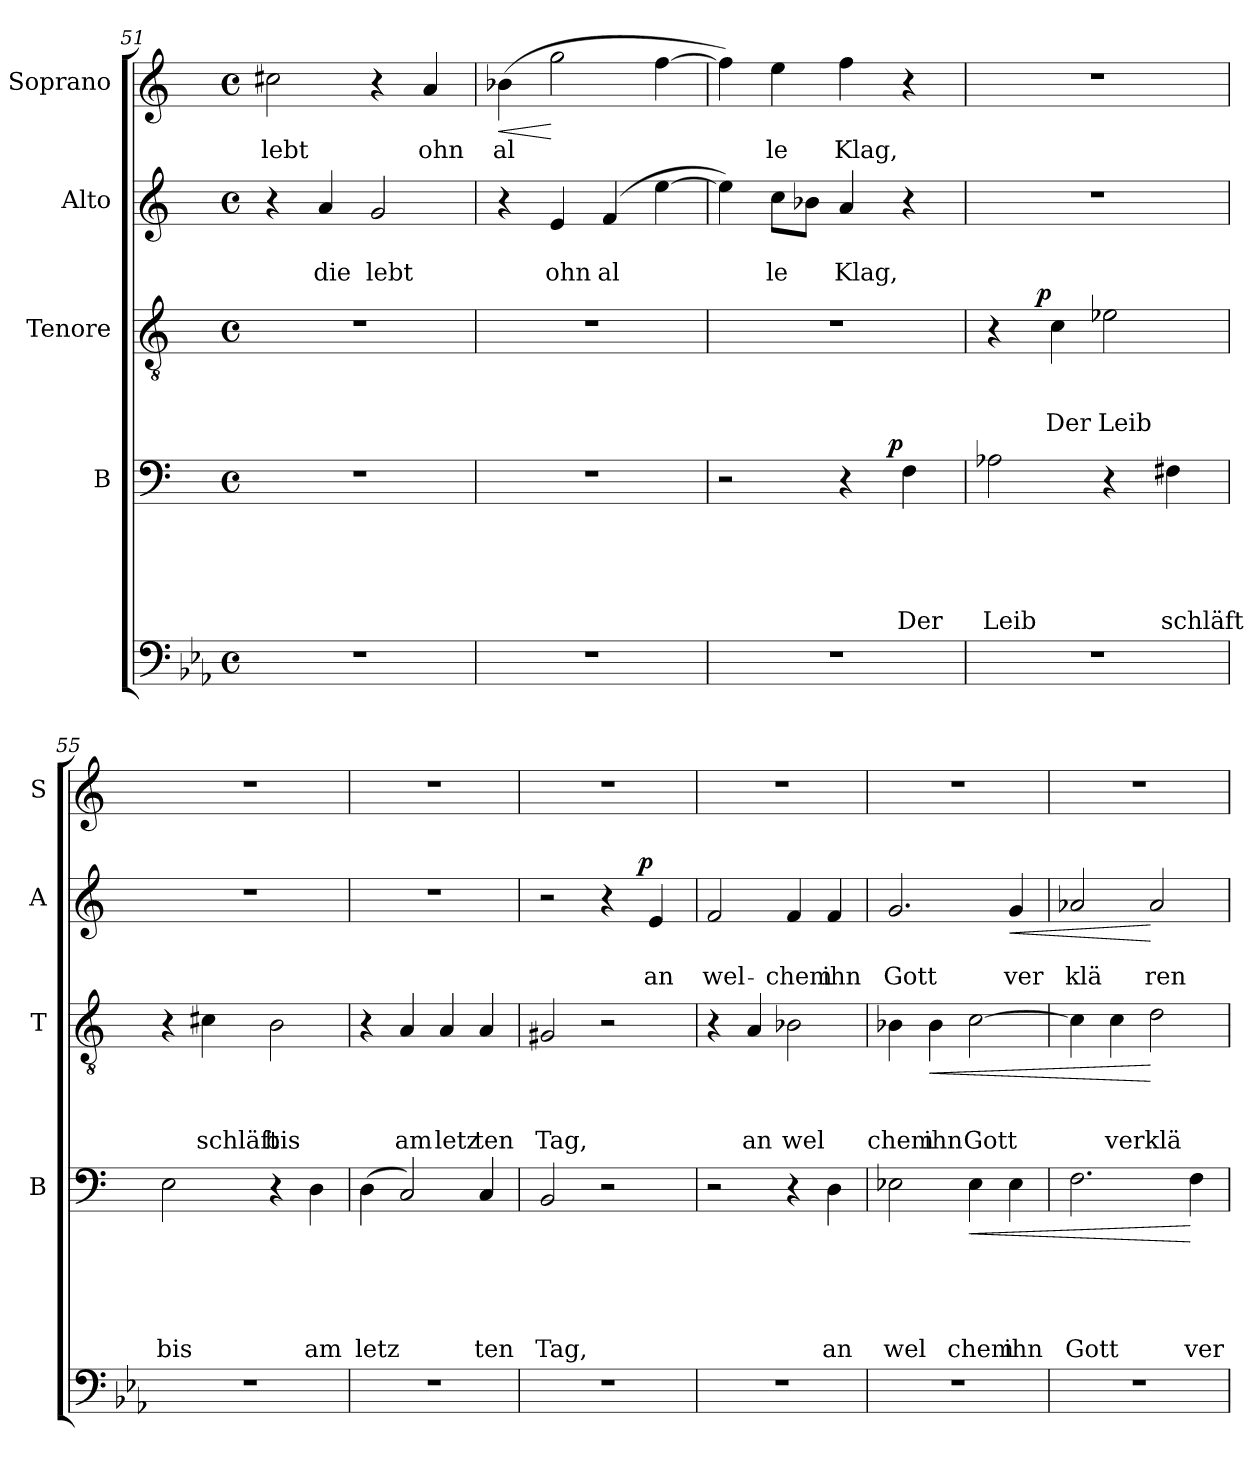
**kern	**kern	**text	**text	**text	**text	**text	**dynam	**kern	**text	**text	**text	**dynam	**kern	**text	**text	**dynam	**kern	**text	**dynam
*part5	*part4	*part4	*part4	*part4	*part4	*part4	*part4	*part3	*part3	*part3	*part3	*part3	*part2	*part2	*part2	*part2	*part1	*part1	*part1
*staff5	*staff4	*staff4	*staff4	*staff4	*staff4	*staff4	*staff4	*staff3	*staff3	*staff3	*staff3	*staff3	*staff2	*staff2	*staff2	*staff2	*staff1	*staff1	*staff1
*	*I"B	*	*	*	*	*	*	*I"Tenore	*	*	*	*	*I"Alto	*	*	*	*I"Soprano	*	*
*	*I'B	*	*	*	*	*	*	*I'T	*	*	*	*	*I'A	*	*	*	*I'S	*	*
*clefF4	*clefF4	*	*	*	*	*	*	*clefGv2	*	*	*	*	*clefG2	*	*	*	*clefG2	*	*
*k[b-e-a-]	*k[]	*	*	*	*	*	*	*k[]	*	*	*	*	*k[]	*	*	*	*k[]	*	*
*E-:	*C:	*	*	*	*	*	*	*C:	*	*	*	*	*C:	*	*	*	*C:	*	*
*M4/4	*M4/4	*	*	*	*	*	*	*M4/4	*	*	*	*	*M4/4	*	*	*	*M4/4	*	*
*met(c)	*met(c)	*	*	*	*	*	*	*met(c)	*	*	*	*	*met(c)	*	*	*	*met(c)	*	*
=51	=51	=51	=51	=51	=51	=51	=51	=51	=51	=51	=51	=51	=51	=51	=51	=51	=51	=51	=51
!	!	!	!	!	!	!	!	!	!	!	!	!	!	!	!	!	!	!LO:LY:b	!
1r	1r	.	.	.	.	.	.	1r	.	.	.	.	4r	.	.	.	2cc#X\	lebt	.
!	!	!	!	!	!	!	!	!	!	!	!	!	!	!	!LO:LY:b	!	!	!	!
.	.	.	.	.	.	.	.	.	.	.	.	.	4a/	.	die	.	.	.	.
!	!	!	!	!	!	!	!	!	!	!	!	!	!	!	!LO:LY:b	!	!	!	!
.	.	.	.	.	.	.	.	.	.	.	.	.	2g/	.	lebt	.	4r	.	.
!	!	!	!	!	!	!	!	!	!	!	!	!	!	!	!	!	!	!LO:LY:b	!
.	.	.	.	.	.	.	.	.	.	.	.	.	.	.	.	.	4a/	ohn	.
=52	=52	=52	=52	=52	=52	=52	=52	=52	=52	=52	=52	=52	=52	=52	=52	=52	=52	=52	=52
!	!	!	!	!	!	!	!	!	!	!	!	!	!	!	!	!	!	!LO:LY:b	!LO:HP:b
1r	1r	.	.	.	.	.	.	1r	.	.	.	.	4r	.	.	.	(>4b-X\	al	<
!	!	!	!	!	!	!	!	!	!	!	!	!	!	!	!LO:LY:b	!	!	!	!
.	.	.	.	.	.	.	.	.	.	.	.	.	4e/	.	ohn	.	2gg\	.	[
!	!	!	!	!	!	!	!	!	!	!	!	!	!	!	!LO:LY:b	!	!	!	!
.	.	.	.	.	.	.	.	.	.	.	.	.	(4f/	.	al	.	.	.	.
.	.	.	.	.	.	.	.	.	.	.	.	.	[>4ee\	.	.	.	[>4ff\	.	.
=53	=53	=53	=53	=53	=53	=53	=53	=53	=53	=53	=53	=53	=53	=53	=53	=53	=53	=53	=53
*	*^	*	*	*	*	*	*	*	*	*	*	*	*	*	*	*	*	*	*
1r	2r	2ryy	.	.	.	.	.	.	1r	.	.	.	.	4ee\])	.	.	.	4ff\])	.	.
!	!	!	!	!	!	!	!	!	!	!	!	!	!	!	!	!LO:LY:b	!	!	!LO:LY:b	!
.	.	.	.	.	.	.	.	.	.	.	.	.	.	8cc\L	.	le	.	4ee\	le	.
.	.	.	.	.	.	.	.	.	.	.	.	.	.	8b-X\J	.	.	.	.	.	.
!	!	!	!	!	!	!	!	!	!	!	!	!	!	!	!	!LO:LY:b	!	!	!LO:LY:b	!
.	4r	8..ryy	.	.	.	.	.	.	.	.	.	.	.	4a/	.	Klag,	.	4ff\	Klag,	.
!	!	!	!	!	!	!	!	!LO:DY:a	!	!	!	!	!	!	!	!	!	!	!	!
.	.	4ryy	.	.	.	.	.	p	.	.	.	.	.	.	.	.	.	.	.	.
!	!	!	!	!	!	!	!LO:LY:b	!	!	!	!	!	!	!	!	!	!	!	!	!
.	4F\	.	.	.	.	.	Der	.	.	.	.	.	.	4r	.	.	.	4r	.	.
.	.	32ryy	.	.	.	.	.	.	.	.	.	.	.	.	.	.	.	.	.	.
!!LO:PB:g=z
=54	=54	=54	=54	=54	=54	=54	=54	=54	=54	=54	=54	=54	=54	=54	=54	=54	=54	=54	=54	=54
!	!	!	!	!	!	!	!LO:LY:b	!	!	!	!	!	!	!	!	!	!	!	!	!
*	*v	*v	*	*	*	*	*	*	*^	*	*	*	*	*	*	*	*	*	*	*
1r	2A-X\	.	.	.	.	Leib	.	4r	8..ryy	.	.	.	.	1r	.	.	.	1r	.	.
!	!	!	!	!	!	!	!	!	!	!	!	!	!LO:DY:a	!	!	!	!	!	!	!
.	.	.	.	.	.	.	.	.	2ryy	.	.	.	p	.	.	.	.	.	.	.
!	!	!	!	!	!	!	!	!	!	!	!	!LO:LY:b	!	!	!	!	!	!	!	!
.	.	.	.	.	.	.	.	4c\	.	.	.	Der	.	.	.	.	.	.	.	.
!	!	!	!	!	!	!	!	!	!	!	!	!LO:LY:b	!	!	!	!	!	!	!	!
.	4r	.	.	.	.	.	.	2e-X\	.	.	.	Leib	.	.	.	.	.	.	.	.
.	.	.	.	.	.	.	.	.	4ryy	.	.	.	.	.	.	.	.	.	.	.
!	!	!	!	!	!	!LO:LY:b	!	!	!	!	!	!	!	!	!	!	!	!	!	!
.	4F#X\	.	.	.	.	schläft	.	.	.	.	.	.	.	.	.	.	.	.	.	.
.	.	.	.	.	.	.	.	.	32ryy	.	.	.	.	.	.	.	.	.	.	.
=55	=55	=55	=55	=55	=55	=55	=55	=55	=55	=55	=55	=55	=55	=55	=55	=55	=55	=55	=55	=55
!	!	!	!	!	!	!LO:LY:b	!	!	!	!	!	!	!	!	!	!	!	!	!	!
*	*	*	*	*	*	*	*	*v	*v	*	*	*	*	*	*	*	*	*	*	*
1r	2E\	.	.	.	.	bis	.	4r	.	.	.	.	1r	.	.	.	1r	.	.
!	!	!	!	!	!	!	!	!	!	!	!LO:LY:b	!	!	!	!	!	!	!	!
.	.	.	.	.	.	.	.	4c#X\	.	.	schläft	.	.	.	.	.	.	.	.
!	!	!	!	!	!	!	!	!	!	!	!LO:LY:b	!	!	!	!	!	!	!	!
.	4r	.	.	.	.	.	.	2B\	.	.	bis	.	.	.	.	.	.	.	.
!	!	!	!	!	!	!LO:LY:b	!	!	!	!	!	!	!	!	!	!	!	!	!
.	4D\	.	.	.	.	am	.	.	.	.	.	.	.	.	.	.	.	.	.
=56	=56	=56	=56	=56	=56	=56	=56	=56	=56	=56	=56	=56	=56	=56	=56	=56	=56	=56	=56
!	!	!	!	!	!	!LO:LY:b	!	!	!	!	!	!	!	!	!	!	!	!	!
1r	(>4D\	.	.	.	.	letz	.	4r	.	.	.	.	1r	.	.	.	1r	.	.
!	!	!	!	!	!	!	!	!	!	!	!LO:LY:b	!	!	!	!	!	!	!	!
.	2C/)	.	.	.	.	.	.	4A/	.	.	am	.	.	.	.	.	.	.	.
!	!	!	!	!	!	!	!	!	!	!	!LO:LY:b	!	!	!	!	!	!	!	!
.	.	.	.	.	.	.	.	4A/	.	.	letz	.	.	.	.	.	.	.	.
!	!	!	!	!	!	!LO:LY:b	!	!	!	!	!LO:LY:b	!	!	!	!	!	!	!	!
.	4C/	.	.	.	.	ten	.	4A/	.	.	ten	.	.	.	.	.	.	.	.
=57	=57	=57	=57	=57	=57	=57	=57	=57	=57	=57	=57	=57	=57	=57	=57	=57	=57	=57	=57
!	!	!	!	!	!	!LO:LY:b	!	!	!	!	!LO:LY:b	!	!	!	!	!	!	!	!
*	*	*	*	*	*	*	*	*	*	*	*	*	*^	*	*	*	*	*	*
1r	2BB/	.	.	.	.	Tag,	.	2G#X/	.	.	Tag,	.	2r	2ryy	.	.	.	1r	.	.
.	2r	.	.	.	.	.	.	2r	.	.	.	.	4r	8..ryy	.	.	.	.	.	.
!	!	!	!	!	!	!	!	!	!	!	!	!	!	!	!	!	!LO:DY:a	!	!	!
.	.	.	.	.	.	.	.	.	.	.	.	.	.	4ryy	.	.	p	.	.	.
!	!	!	!	!	!	!	!	!	!	!	!	!	!	!	!	!LO:LY:b	!	!	!	!
.	.	.	.	.	.	.	.	.	.	.	.	.	4e/	.	.	an	.	.	.	.
.	.	.	.	.	.	.	.	.	.	.	.	.	.	32ryy	.	.	.	.	.	.
=58	=58	=58	=58	=58	=58	=58	=58	=58	=58	=58	=58	=58	=58	=58	=58	=58	=58	=58	=58	=58
!	!	!	!	!	!	!	!	!	!	!	!	!	!	!	!	!LO:LY:b	!	!	!	!
*	*	*	*	*	*	*	*	*	*	*	*	*	*v	*v	*	*	*	*	*	*
1r	2r	.	.	.	.	.	.	4r	.	.	.	.	2f/	.	wel-	.	1r	.	.
!	!	!	!	!	!	!	!	!	!	!	!LO:LY:b	!	!	!	!	!	!	!	!
.	.	.	.	.	.	.	.	4A/	.	.	an	.	.	.	.	.	.	.	.
!	!	!	!	!	!	!	!	!	!	!	!LO:LY:b	!	!	!	!LO:LY:b	!	!	!	!
.	4r	.	.	.	.	.	.	2B-X\	.	.	wel	.	4f/	.	-chem	.	.	.	.
!	!	!	!	!	!	!LO:LY:b	!	!	!	!	!	!	!	!	!LO:LY:b	!	!	!	!
.	4D\	.	.	.	.	an	.	.	.	.	.	.	4f/	.	ihn	.	.	.	.
!!LO:LB:g=z
=59	=59	=59	=59	=59	=59	=59	=59	=59	=59	=59	=59	=59	=59	=59	=59	=59	=59	=59	=59
!	!	!	!	!	!	!LO:LY:b	!	!	!	!	!LO:LY:b	!	!	!	!LO:LY:b	!	!	!	!
1r	2E-X\	.	.	.	.	wel	.	4B-X\	.	.	chem	.	2.g/	.	Gott	.	1r	.	.
!	!	!	!	!	!	!	!	!	!	!	!LO:LY:b	!LO:HP:b	!	!	!	!	!	!	!
.	.	.	.	.	.	.	.	4B-\	.	.	ihn	<	.	.	.	.	.	.	.
!	!	!	!	!	!	!LO:LY:b	!LO:HP:b	!	!	!	!LO:LY:b	!	!	!	!	!	!	!	!
.	4E-\	.	.	.	.	chem	<	[>2c\	.	.	Gott	.	.	.	.	.	.	.	.
!	!	!	!	!	!	!LO:LY:b	!	!	!	!	!	!	!	!	!LO:LY:b	!LO:HP:b	!	!	!
.	4E-\	.	.	.	.	ihn	.	.	.	.	.	.	4g/	.	ver	<	.	.	.
=60	=60	=60	=60	=60	=60	=60	=60	=60	=60	=60	=60	=60	=60	=60	=60	=60	=60	=60	=60
!	!	!	!	!	!	!LO:LY:b	!	!	!	!	!	!	!	!	!LO:LY:b	!	!	!	!
1r	2.F\	.	.	.	.	Gott	.	4c\]	.	.	.	.	2a-X/	.	klä	.	1r	.	.
!	!	!	!	!	!	!	!	!	!	!	!LO:LY:b	!	!	!	!	!	!	!	!
.	.	.	.	.	.	.	.	4c\	.	.	ver	.	.	.	.	.	.	.	.
!	!	!	!	!	!	!	!	!	!	!	!LO:LY:b	!	!	!	!LO:LY:b	!	!	!	!
.	.	.	.	.	.	.	.	2d\	.	.	klä	[	2a-/	.	ren	[	.	.	.
!	!	!	!	!	!	!LO:LY:b	!	!	!	!	!	!	!	!	!	!	!	!	!
.	4F\	.	.	.	.	ver	[	.	.	.	.	.	.	.	.	.	.	.	.
=	=	=	=	=	=	=	=	=	=	=	=	=	=	=	=	=	=	=	=
*-	*-	*-	*-	*-	*-	*-	*-	*-	*-	*-	*-	*-	*-	*-	*-	*-	*-	*-	*-
